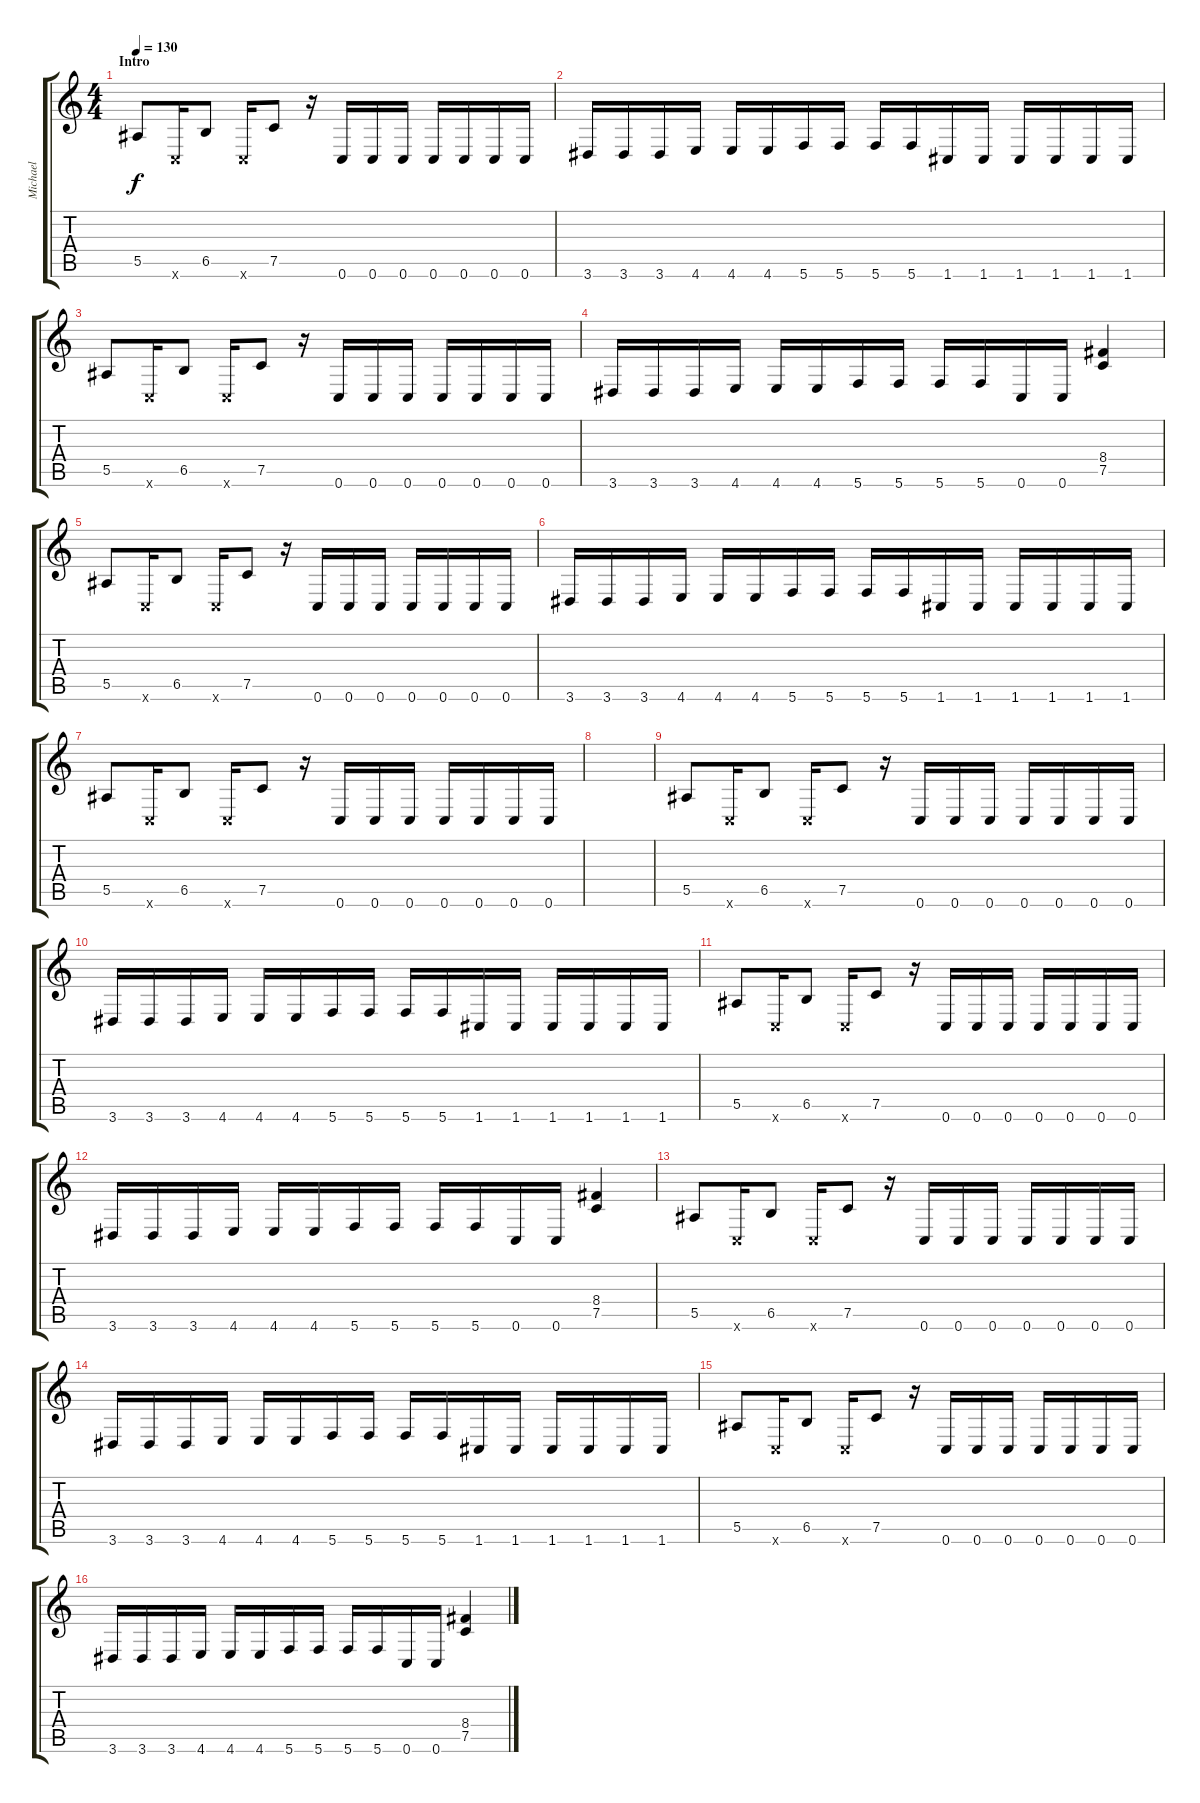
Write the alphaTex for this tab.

\track ("Michael" "Michael") {instrument distortionguitar}
\staff {score tabs}
\tuning (C4 G3 Eb3 Bb2 F2 C2) {hide}
\ts (4 4)
\section ("" "Intro")
\tempo 130
\clef g2
\ks c
5.5.8{dy f instrument distortionguitar} 0.6{x}.16 6.5.8 0.6{x}.16 7.5.8 r.16 0.6.16 0.6.16 0.6.16 0.6.16 0.6.16 0.6.16 0.6.16 |
3.6.16 3.6.16 3.6.16 4.6.16 4.6.16 4.6.16 5.6.16 5.6.16 5.6.16 5.6.16 1.6.16 1.6.16 1.6.16 1.6.16 1.6.16 1.6.16 |
5.5.8 0.6{x}.16 6.5.8 0.6{x}.16 7.5.8 r.16 0.6.16 0.6.16 0.6.16 0.6.16 0.6.16 0.6.16 0.6.16 |
3.6.16 3.6.16 3.6.16 4.6.16 4.6.16 4.6.16 5.6.16 5.6.16 5.6.16 5.6.16 0.6.16 0.6.16 (8.4 7.5).4 |
5.5.8 0.6{x}.16 6.5.8 0.6{x}.16 7.5.8 r.16 0.6.16 0.6.16 0.6.16 0.6.16 0.6.16 0.6.16 0.6.16 |
3.6.16 3.6.16 3.6.16 4.6.16 4.6.16 4.6.16 5.6.16 5.6.16 5.6.16 5.6.16 1.6.16 1.6.16 1.6.16 1.6.16 1.6.16 1.6.16 |
5.5.8 0.6{x}.16 6.5.8 0.6{x}.16 7.5.8 r.16 0.6.16 0.6.16 0.6.16 0.6.16 0.6.16 0.6.16 0.6.16 |
|
5.5.8 0.6{x}.16 6.5.8 0.6{x}.16 7.5.8 r.16 0.6.16 0.6.16 0.6.16 0.6.16 0.6.16 0.6.16 0.6.16 |
3.6.16 3.6.16 3.6.16 4.6.16 4.6.16 4.6.16 5.6.16 5.6.16 5.6.16 5.6.16 1.6.16 1.6.16 1.6.16 1.6.16 1.6.16 1.6.16 |
5.5.8 0.6{x}.16 6.5.8 0.6{x}.16 7.5.8 r.16 0.6.16 0.6.16 0.6.16 0.6.16 0.6.16 0.6.16 0.6.16 |
3.6.16 3.6.16 3.6.16 4.6.16 4.6.16 4.6.16 5.6.16 5.6.16 5.6.16 5.6.16 0.6.16 0.6.16 (8.4 7.5).4 |
5.5.8 0.6{x}.16 6.5.8 0.6{x}.16 7.5.8 r.16 0.6.16 0.6.16 0.6.16 0.6.16 0.6.16 0.6.16 0.6.16 |
3.6.16 3.6.16 3.6.16 4.6.16 4.6.16 4.6.16 5.6.16 5.6.16 5.6.16 5.6.16 1.6.16 1.6.16 1.6.16 1.6.16 1.6.16 1.6.16 |
5.5.8 0.6{x}.16 6.5.8 0.6{x}.16 7.5.8 r.16 0.6.16 0.6.16 0.6.16 0.6.16 0.6.16 0.6.16 0.6.16 |
3.6.16 3.6.16 3.6.16 4.6.16 4.6.16 4.6.16 5.6.16 5.6.16 5.6.16 5.6.16 0.6.16 0.6.16 (8.4 7.5).4
